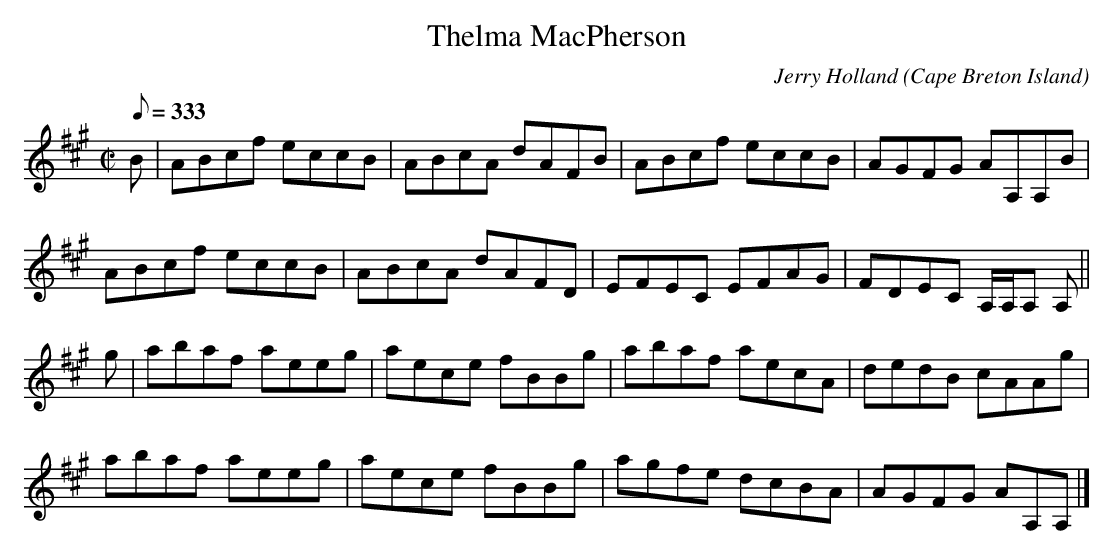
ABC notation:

X:1
T:Thelma MacPherson
C:Jerry Holland
O:Cape Breton Island
L:1/8
Q:333
M:C|
Q:333
L:1/8
M:C|
K:A
B|ABcf eccB|ABcA dAFB|ABcf eccB|AGFG AA,A,B|
ABcf eccB|ABcA dAFD|EFEC EFAG|FDEC A,/A,/A, A,||
g|abaf aeeg|aece fBBg|abaf aecA|dedB cAAg|
abaf aeeg|aece fBBg|agfe dcBA|AGFG AA,A,|]
